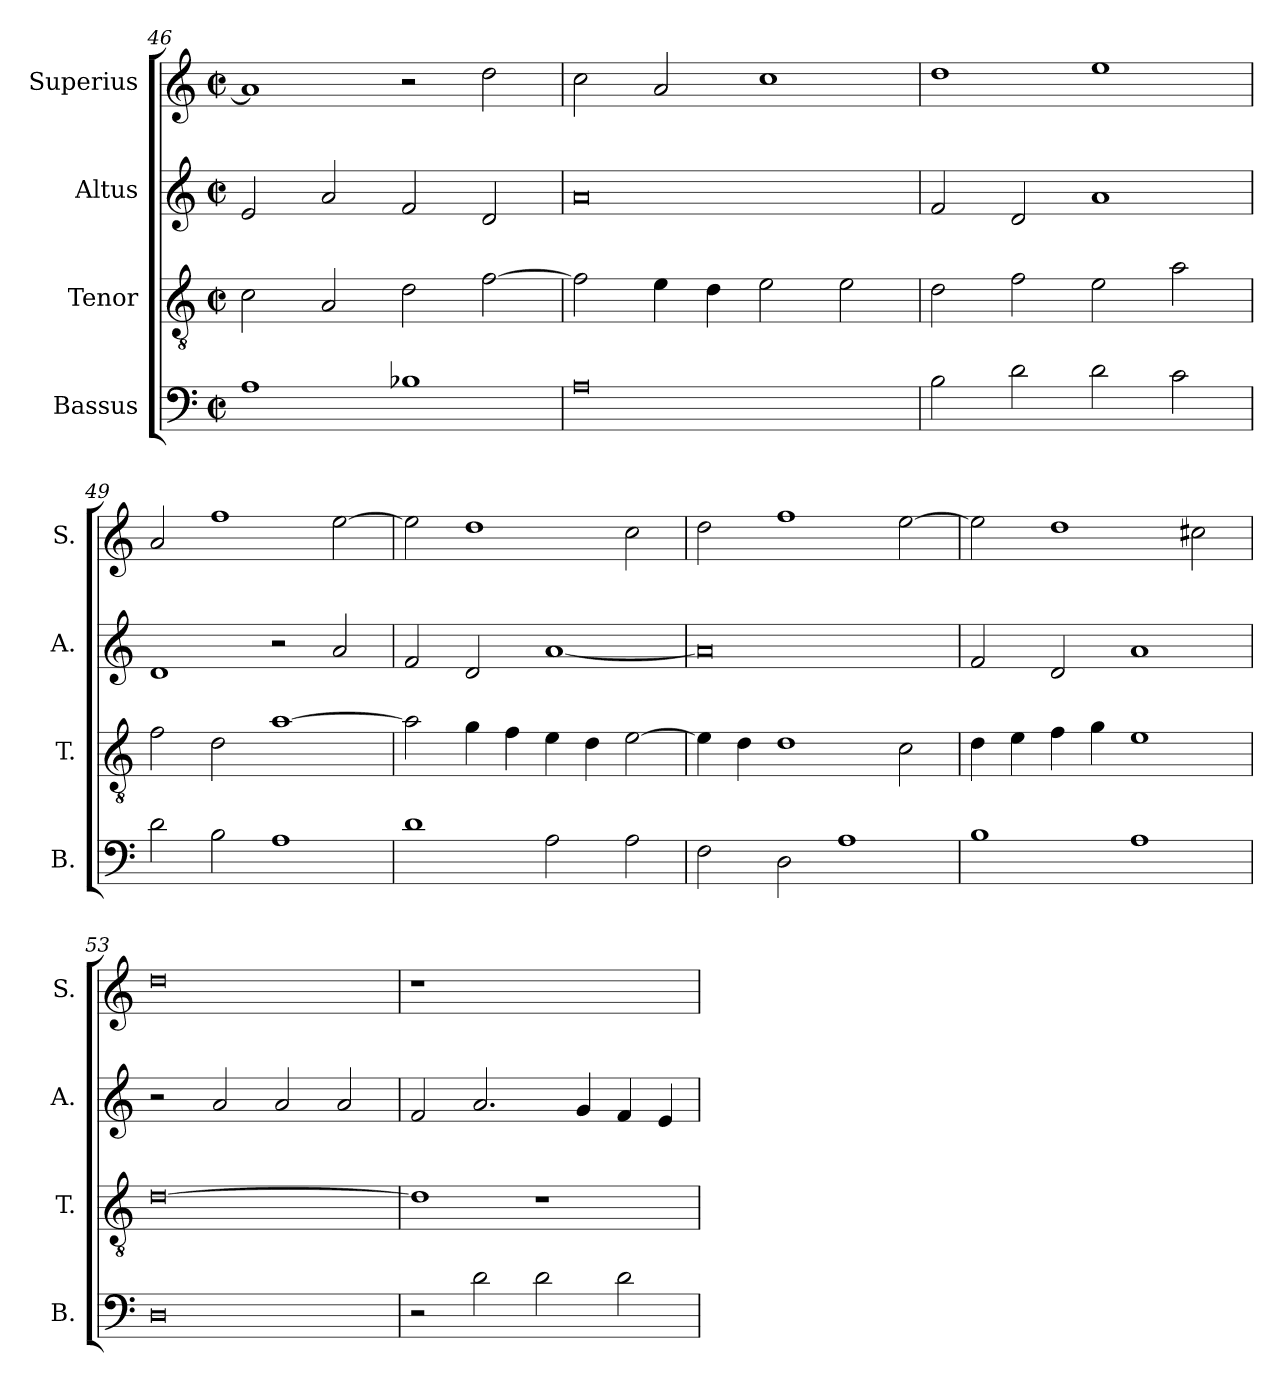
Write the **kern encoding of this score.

**kern	**kern	**kern	**kern
*part4	*part3	*part2	*part1
*staff4	*staff3	*staff2	*staff1
*I"Bassus	*I"Tenor	*I"Altus	*I"Superius
*I'B.	*I'T.	*I'A.	*I'S.
!!LO:LB:g=z
*clefF4	*clefGv2	*clefG2	*clefG2
*	*ITrd7c12	*	*
*k[]	*k[]	*k[]	*k[]
*C:	*C:	*C:	*C:
*M2/2	*M2/2	*M2/2	*M2/2
*met(c|)	*met(c|)	*met(c|)	*met(c|)
=46	=46	=46	=46
1Ai	2Ci\	2ei/	1ai]
.	2AAi/	2ai/	.
1B-Xi	2Di\	2fi/	2r
.	[>2Fi\	2di/	2ddi\
=47	=47	=47	=47
0Ai	2Fi\]	0ai	2cci\
.	4Ei\	.	2ai/
.	4Di\	.	.
.	2Ei\	.	1cci
.	2Ei\	.	.
=48	=48	=48	=48
2Bi\	2Di\	2fi/	1ddi
2di\	2Fi\	2di/	.
2di\	2Ei\	1ai	1eei
2ci\	2Ai\	.	.
=49	=49	=49	=49
2di\	2Fi\	1di	2ai/
2Bi\	2Di\	.	1ffi
1Ai	[>1Ai	2r	.
.	.	2ai/	[>2eei\
=50	=50	=50	=50
1di	2Ai\]	2fi/	2eei\]
.	4Gi\	2di/	1ddi
.	4Fi\	.	.
2Ai\	4Ei\	[<1ai	.
.	4Di\	.	.
2Ai\	[>2Ei\	.	2cci\
!!LO:PB:g=z
=51	=51	=51	=51
2Fi\	4Ei\]	0ai]	2ddi\
.	4Di\	.	.
2Di\	1Di	.	1ffi
1Ai	.	.	.
.	2Ci\	.	[>2eei\
=52	=52	=52	=52
1Bi	4Di\	2fi/	2eei\]
.	4Ei\	.	.
.	4Fi\	2di/	1ddi
.	4Gi\	.	.
1Ai	1Ei	1ai	.
.	.	.	2cc#Xi\
=53	=53	=53	=53
0Di	[>0Di	2r	0ddi
.	.	2ai/	.
.	.	2ai/	.
.	.	2ai/	.
=54	=54	=54	=54
!	!	!	!LO:N:vis=1
2r	1Di]	2fi/	1r
2di\	.	2.ai/	.
2di\	1r	.	1ryy
.	.	4gi/	.
2di\	.	4fi/	.
.	.	4ei/	.
=	=	=	=
*-	*-	*-	*-
